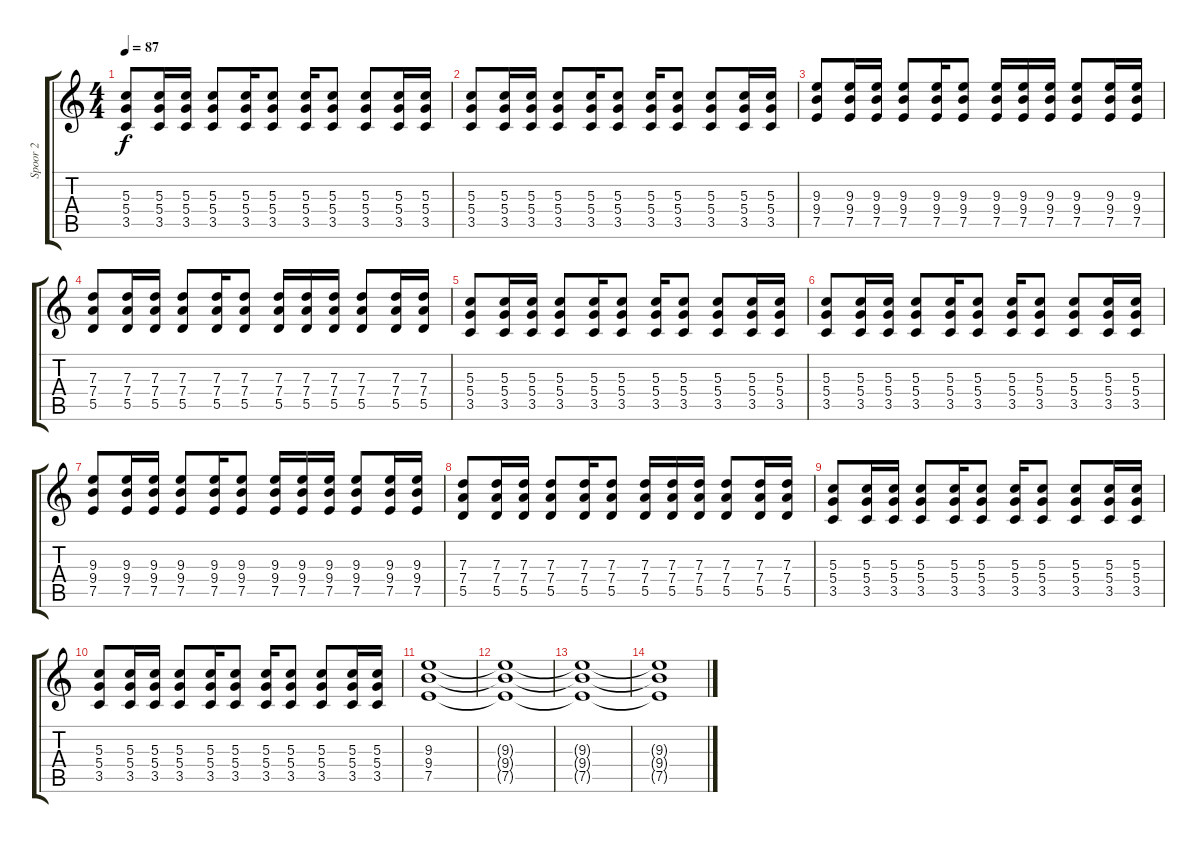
\track ("Spoor 2" "Spoor 2") {instrument electricguitarclean}
\staff {score tabs}
\tuning (E4 B3 G3 D3 A2 E2) {hide}
\ts (4 4)
\tempo 87
\clef g2
\ks c
(5.3 5.4 3.5).8{dy f} (5.3 5.4 3.5).16 (5.3 5.4 3.5).16 (5.3 5.4 3.5).8 (5.3 5.4 3.5).16 (5.3 5.4 3.5).8 (5.3 5.4 3.5).16 (5.3 5.4 3.5).8 (5.3 5.4 3.5).8 (5.3 5.4 3.5).16 (5.3 5.4 3.5).16 |
(5.3 5.4 3.5).8 (5.3 5.4 3.5).16 (5.3 5.4 3.5).16 (5.3 5.4 3.5).8 (5.3 5.4 3.5).16 (5.3 5.4 3.5).8 (5.3 5.4 3.5).16 (5.3 5.4 3.5).8 (5.3 5.4 3.5).8 (5.3 5.4 3.5).16 (5.3 5.4 3.5).16 |
(9.3 9.4 7.5).8 (9.3 9.4 7.5).16 (9.3 9.4 7.5).16 (9.3 9.4 7.5).8 (9.3 9.4 7.5).16 (9.3 9.4 7.5).8 (9.3 9.4 7.5).16 (9.3 9.4 7.5).16 (9.3 9.4 7.5).16 (9.3 9.4 7.5).8 (9.3 9.4 7.5).16 (9.3 9.4 7.5).16 |
(7.3 7.4 5.5).8 (7.3 7.4 5.5).16 (7.3 7.4 5.5).16 (7.3 7.4 5.5).8 (7.3 7.4 5.5).16 (7.3 7.4 5.5).8 (7.3 7.4 5.5).16 (7.3 7.4 5.5).16 (7.3 7.4 5.5).16 (7.3 7.4 5.5).8 (7.3 7.4 5.5).16 (7.3 7.4 5.5).16 |
(5.3 5.4 3.5).8 (5.3 5.4 3.5).16 (5.3 5.4 3.5).16 (5.3 5.4 3.5).8 (5.3 5.4 3.5).16 (5.3 5.4 3.5).8 (5.3 5.4 3.5).16 (5.3 5.4 3.5).8 (5.3 5.4 3.5).8 (5.3 5.4 3.5).16 (5.3 5.4 3.5).16 |
(5.3 5.4 3.5).8 (5.3 5.4 3.5).16 (5.3 5.4 3.5).16 (5.3 5.4 3.5).8 (5.3 5.4 3.5).16 (5.3 5.4 3.5).8 (5.3 5.4 3.5).16 (5.3 5.4 3.5).8 (5.3 5.4 3.5).8 (5.3 5.4 3.5).16 (5.3 5.4 3.5).16 |
(9.3 9.4 7.5).8 (9.3 9.4 7.5).16 (9.3 9.4 7.5).16 (9.3 9.4 7.5).8 (9.3 9.4 7.5).16 (9.3 9.4 7.5).8 (9.3 9.4 7.5).16 (9.3 9.4 7.5).16 (9.3 9.4 7.5).16 (9.3 9.4 7.5).8 (9.3 9.4 7.5).16 (9.3 9.4 7.5).16 |
(7.3 7.4 5.5).8 (7.3 7.4 5.5).16 (7.3 7.4 5.5).16 (7.3 7.4 5.5).8 (7.3 7.4 5.5).16 (7.3 7.4 5.5).8 (7.3 7.4 5.5).16 (7.3 7.4 5.5).16 (7.3 7.4 5.5).16 (7.3 7.4 5.5).8 (7.3 7.4 5.5).16 (7.3 7.4 5.5).16 |
(5.3 5.4 3.5).8 (5.3 5.4 3.5).16 (5.3 5.4 3.5).16 (5.3 5.4 3.5).8 (5.3 5.4 3.5).16 (5.3 5.4 3.5).8 (5.3 5.4 3.5).16 (5.3 5.4 3.5).8 (5.3 5.4 3.5).8 (5.3 5.4 3.5).16 (5.3 5.4 3.5).16 |
(5.3 5.4 3.5).8 (5.3 5.4 3.5).16 (5.3 5.4 3.5).16 (5.3 5.4 3.5).8 (5.3 5.4 3.5).16 (5.3 5.4 3.5).8 (5.3 5.4 3.5).16 (5.3 5.4 3.5).8 (5.3 5.4 3.5).8 (5.3 5.4 3.5).16 (5.3 5.4 3.5).16 |
(9.3 9.4 7.5).1 |
(9.3{t} 9.4{t} 7.5{t}).1 |
(9.3{t} 9.4{t} 7.5{t}).1 |
(9.3{t} 9.4{t} 7.5{t}).1
